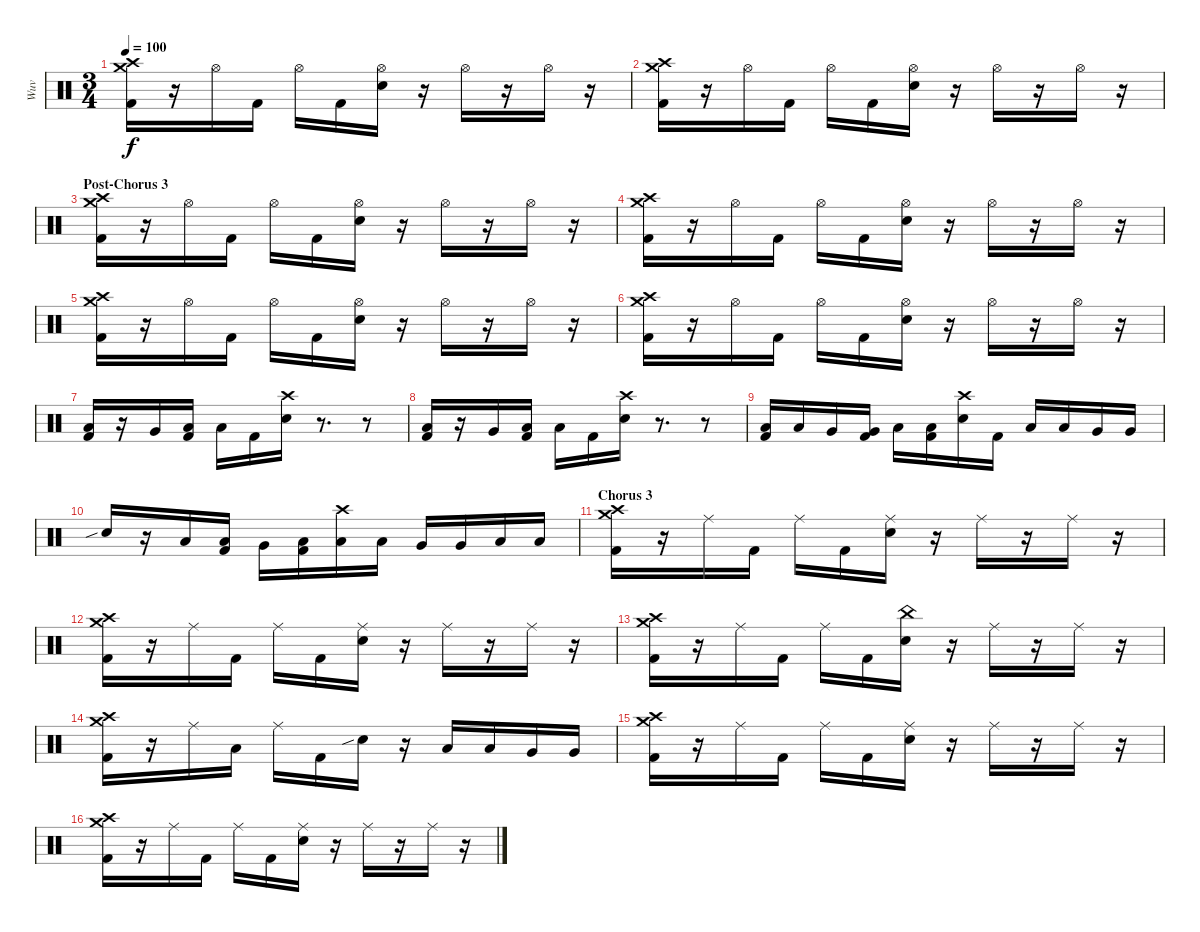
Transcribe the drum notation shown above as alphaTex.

\track ("Wuv " "Wuv ") {instrument percussion}
\staff {score}
\articulation defaults
\ts (3 4)
\tempo 100
\clef neutral
\ks c
("Crash high (hit)" "Crash medium (hit)" "Kick (hit) 2").16{dy f} r.16 "Hi-Hat (open)".16 "Kick (hit) 2".16 "Hi-Hat (open)".16 "Kick (hit) 2".16 ("Hi-Hat (open)" "Snare (hit) 2").16 r.16 "Hi-Hat (open)".16 r.16 "Hi-Hat (open)".16 r.16 |
("Crash high (hit)" "Crash medium (hit)" "Kick (hit) 2").16 r.16 "Hi-Hat (open)".16 "Kick (hit) 2".16 "Hi-Hat (open)".16 "Kick (hit) 2".16 ("Hi-Hat (open)" "Snare (hit) 2").16 r.16 "Hi-Hat (open)".16 r.16 "Hi-Hat (open)".16 r.16 |
\section ("" "Post-Chorus 3")
("Crash high (hit)" "Crash medium (hit)" "Kick (hit) 2").16 r.16 "Hi-Hat (open)".16 "Kick (hit) 2".16 "Hi-Hat (open)".16 "Kick (hit) 2".16 ("Hi-Hat (open)" "Snare (hit) 2").16 r.16 "Hi-Hat (open)".16 r.16 "Hi-Hat (open)".16 r.16 |
("Crash high (hit)" "Crash medium (hit)" "Kick (hit) 2").16 r.16 "Hi-Hat (open)".16 "Kick (hit) 2".16 "Hi-Hat (open)".16 "Kick (hit) 2".16 ("Hi-Hat (open)" "Snare (hit) 2").16 r.16 "Hi-Hat (open)".16 r.16 "Hi-Hat (open)".16 r.16 |
("Crash high (hit)" "Crash medium (hit)" "Kick (hit) 2").16 r.16 "Hi-Hat (open)".16 "Kick (hit) 2".16 "Hi-Hat (open)".16 "Kick (hit) 2".16 ("Hi-Hat (open)" "Snare (hit) 2").16 r.16 "Hi-Hat (open)".16 r.16 "Hi-Hat (open)".16 r.16 |
("Crash high (hit)" "Crash medium (hit)" "Kick (hit) 2").16 r.16 "Hi-Hat (open)".16 "Kick (hit) 2".16 "Hi-Hat (open)".16 "Kick (hit) 2".16 ("Hi-Hat (open)" "Snare (hit) 2").16 r.16 "Hi-Hat (open)".16 r.16 "Hi-Hat (open)".16 r.16 |
("Low Tom (hit)" "Kick (hit) 2").16 r.16 "Very Low Tom (hit)".16 ("Low Floor Tom (hit)" "Kick (hit) 2").16 "Low Floor Tom (hit)".16 "Kick (hit) 2".16 ("Crash high (hit)" "Snare (hit) 2").16 r.8{d} r.8 |
("Low Tom (hit)" "Kick (hit) 2").16 r.16 "Very Low Tom (hit)".16 ("Low Floor Tom (hit)" "Kick (hit) 2").16 "Low Floor Tom (hit)".16 "Kick (hit) 2".16 ("Crash high (hit)" "Snare (hit) 2").16 r.8{d} r.8 |
("Low Tom (hit)" "Kick (hit) 2").16 "Low Tom (hit)".16 "Very Low Tom (hit)".16 ("Very Low Tom (hit)" "Kick (hit) 2").16 "Low Floor Tom (hit)".16 ("Low Floor Tom (hit)" "Kick (hit) 2").16 ("Crash high (hit)" "Snare (hit) 2").16 "Kick (hit) 2".16 "Low Tom (hit)".16 "Low Tom (hit)".16 "Very Low Tom (hit)".16 "Very Low Tom (hit)".16 |
"Snare (hit) 2"{sib}.16 r.16 "Low Tom (hit)".16 ("Low Floor Tom (hit)" "Kick (hit) 2").16 "Very Low Tom (hit)".16 ("Low Floor Tom (hit)" "Kick (hit) 2").16 ("Crash high (hit)" "Low Tom (hit)").16 "Low Tom (hit)".16 "Very Low Tom (hit)".16 "Very Low Tom (hit)".16 "Low Floor Tom (hit)".16 "Low Floor Tom (hit)".16 |
\section ("" "Chorus 3")
("Crash high (hit)" "Crash medium (hit)" "Kick (hit) 2").16 r.16 "Ride (middle)".16 "Kick (hit) 2".16 "Ride (middle)".16 "Kick (hit) 2".16 ("Ride (middle)" "Snare (hit) 2").16 r.16 "Ride (middle)".16 r.16 "Ride (middle)".16 r.16 |
("Crash high (hit)" "Crash medium (hit)" "Kick (hit) 2").16 r.16 "Ride (middle)".16 "Kick (hit) 2".16 "Ride (middle)".16 "Kick (hit) 2".16 ("Ride (middle)" "Snare (hit) 2").16 r.16 "Ride (middle)".16 r.16 "Ride (middle)".16 r.16 |
("Crash high (hit)" "Crash medium (hit)" "Kick (hit) 2").16 r.16 "Ride (middle)".16 "Kick (hit) 2".16 "Ride (middle)".16 "Kick (hit) 2".16 ("China (hit)" "Snare (hit) 2").16 r.16 "Ride (middle)".16 r.16 "Ride (middle)".16 r.16 |
("Crash high (hit)" "Crash medium (hit)" "Kick (hit) 2").16 r.16 "Ride (middle)".16 "Low Tom (hit)".16 "Ride (middle)".16 "Kick (hit) 2".16 "Snare (hit) 2"{sib}.16 r.16 "Low Tom (hit)".16 "Low Tom (hit)".16 "Very Low Tom (hit)".16 "Very Low Tom (hit)".16 |
("Crash high (hit)" "Crash medium (hit)" "Kick (hit) 2").16 r.16 "Ride (middle)".16 "Kick (hit) 2".16 "Ride (middle)".16 "Kick (hit) 2".16 ("Ride (middle)" "Snare (hit) 2").16 r.16 "Ride (middle)".16 r.16 "Ride (middle)".16 r.16 |
("Crash high (hit)" "Crash medium (hit)" "Kick (hit) 2").16 r.16 "Ride (middle)".16 "Kick (hit) 2".16 "Ride (middle)".16 "Kick (hit) 2".16 ("Ride (middle)" "Snare (hit) 2").16 r.16 "Ride (middle)".16 r.16 "Ride (middle)".16 r.16
